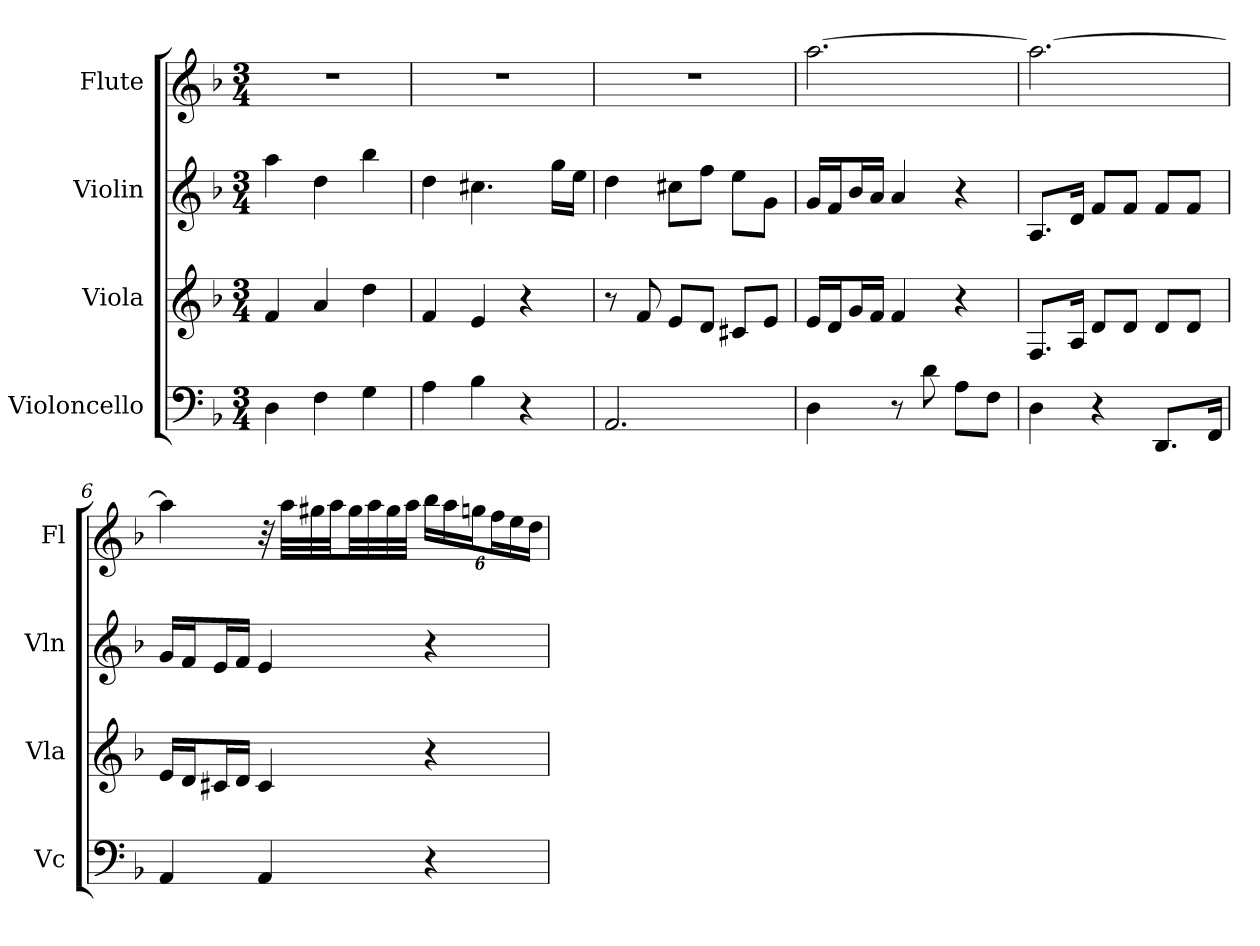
**kern	**kern	**kern	**kern
*part4	*part3	*part2	*part1
*staff4	*staff3	*staff2	*staff1
*I"Violoncello	*I"Viola	*I"Violin	*I"Flute
*I'Vc	*I'Vla	*I'Vln	*I'Fl
*k[b-]	*k[b-]	*k[b-]	*k[b-]
*d:	*d:	*d:	*d:
*M3/4	*M3/4	*M3/4	*M3/4
*MM71	*MM71	*MM71	*MM71
=	=	=	=
4D	4f	4aa	2.r
4F	4a	4dd	.
4G	4dd	4bb-	.
=2	=2	=2	=2
4A	4f	4dd	2.r
4B-	4e	4.cc#X	.
4r	4r	.	.
.	.	16ggLL	.
.	.	16eeJJ	.
=3	=3	=3	=3
2.AA	8r	4dd	2.r
.	8f	.	.
.	8eL	8cc#XL	.
.	8dJ	8ffJ	.
.	8c#XL	8eeL	.
.	8eJ	8gJ	.
=4	=4	=4	=4
4D	16eLL	16gLL	[2.aa
.	16dJ	16fJ	.
.	16gL	16b-L	.
.	16fJJ	16aJJ	.
8r	4f	4a	.
8d	.	.	.
8AL	4r	4r	.
8FJ	.	.	.
=5	=5	=5	=5
4D	8.FL	8.AL	2.aa_
.	16AJk	16dJk	.
4r	8dL	8fL	.
.	8dJ	8fJ	.
8.DDL	8dL	8fL	.
.	8dJ	8fJ	.
16FFJk	.	.	.
=6	=6	=6	=6
4AA	16eLL	16gLL	4aa]
.	16dJ	16fJ	.
.	16c#XL	16eL	.
.	16dJJ	16fJJ	.
4AA	4c#	4e	32r
.	.	.	32aaLLL
.	.	.	32gg#X
.	.	.	32aaJJ
.	.	.	32gg#LL
.	.	.	32aa
.	.	.	32gg#
.	.	.	32aaJJJ
4r	4r	4r	24bb-LL
.	.	.	24aa
.	.	.	24ggnJ
.	.	.	24ffL
.	.	.	24ee
.	.	.	24ddJJ
=	=	=	=
*-	*-	*-	*-
